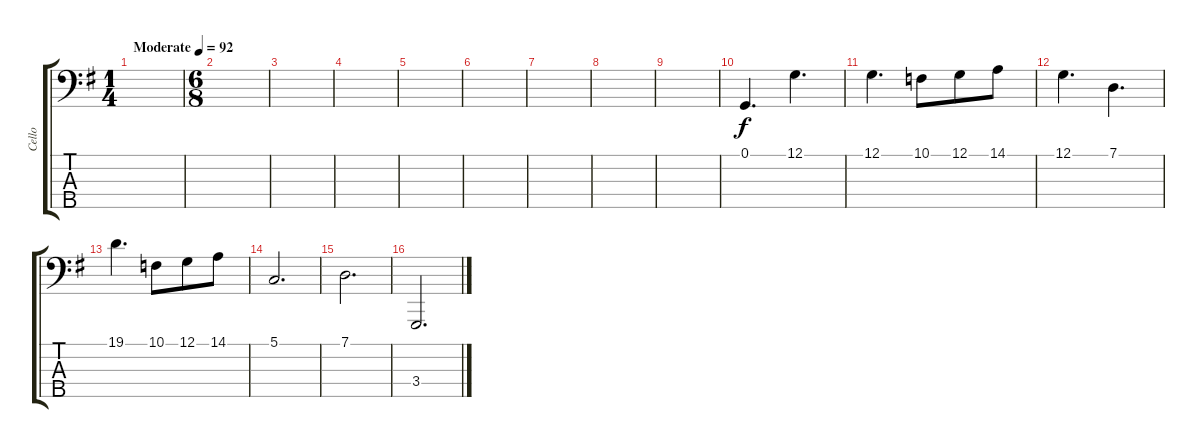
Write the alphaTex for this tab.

\track ("Cello" "Cello") {instrument cello}
\staff {score tabs}
\tuning (G2 D2 A1 E1 B0) {hide}
\ts (1 4)
\tempo (92 "Moderate")
\clef f4
\ks g
|
\ts (6 8)
|
|
|
|
|
|
|
|
0.1.4{d} 12.1.4{d} |
12.1.4{d} 10.1.8 12.1.8 14.1.8 |
12.1.4{d} 7.1.4{d} |
19.1.4{d} 10.1.8 12.1.8 14.1.8 |
5.1.2{d} |
7.1.2{d} |
3.4.2{d}
